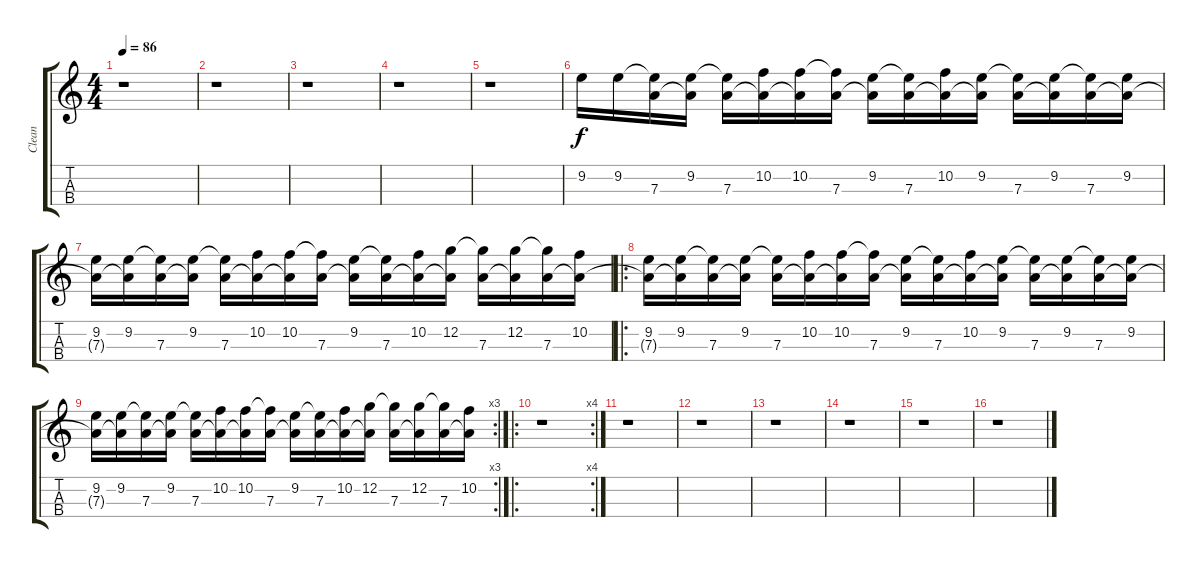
\track ("Clean" "Clean") {instrument acousticguitarnylon}
\staff {score tabs}
\tuning (B3 G3 D3 G2) {hide}
\ts (4 4)
\tempo 86
\clef g2
\ks c
r.1{dy f} |
r.1 |
r.1 |
r.1 |
r.1 |
9.2.16 9.2.16 (9.2{t} 7.3).16 (9.2 7.3{t}).16 (9.2{t} 7.3).16 (10.2 7.3{t}).16 (10.2 7.3{t}).16 (10.2{t} 7.3).16 (9.2 7.3{t}).16 (9.2{t} 7.3).16 (10.2 7.3{t}).16 (9.2 7.3{t}).16 (9.2{t} 7.3).16 (9.2 7.3{t}).16 (9.2{t} 7.3).16 (9.2 7.3{t}).16 |
(9.2 7.3{t}).16 (9.2 7.3{t}).16 (9.2{t} 7.3).16 (9.2 7.3{t}).16 (9.2{t} 7.3).16 (10.2 7.3{t}).16 (10.2 7.3{t}).16 (10.2{t} 7.3).16 (9.2 7.3{t}).16 (9.2{t} 7.3).16 (10.2 7.3{t}).16 (12.2 7.3{t}).16 (12.2{t} 7.3).16 (12.2 7.3{t}).16 (12.2{t} 7.3).16 (10.2 7.3{t}).16 |
\ro
(9.2 7.3{t}).16 (9.2 7.3{t}).16 (9.2{t} 7.3).16 (9.2 7.3{t}).16 (9.2{t} 7.3).16 (10.2 7.3{t}).16 (10.2 7.3{t}).16 (10.2{t} 7.3).16 (9.2 7.3{t}).16 (9.2{t} 7.3).16 (10.2 7.3{t}).16 (9.2 7.3{t}).16 (9.2{t} 7.3).16 (9.2 7.3{t}).16 (9.2{t} 7.3).16 (9.2 7.3{t}).16 |
\rc 3
(9.2 7.3{t}).16 (9.2 7.3{t}).16 (9.2{t} 7.3).16 (9.2 7.3{t}).16 (9.2{t} 7.3).16 (10.2 7.3{t}).16 (10.2 7.3{t}).16 (10.2{t} 7.3).16 (9.2 7.3{t}).16 (9.2{t} 7.3).16 (10.2 7.3{t}).16 (12.2 7.3{t}).16 (12.2{t} 7.3).16 (12.2 7.3{t}).16 (12.2{t} 7.3).16 (10.2 7.3{t}).16 |
\ro
\rc 4
r.1 |
r.1 |
r.1 |
r.1 |
r.1 |
r.1 |
r.1
